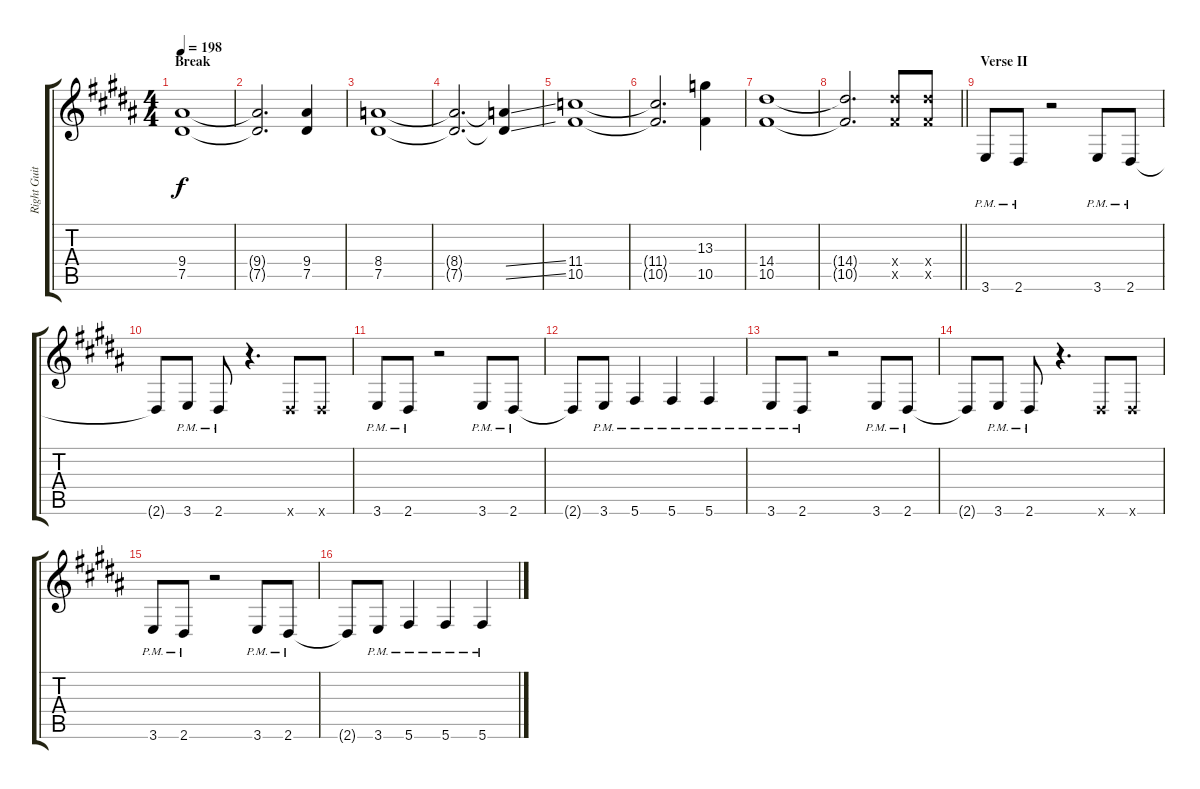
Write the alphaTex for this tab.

\track ("Right Guitar" "Right Guit") {instrument distortionguitar}
\staff {score tabs}
\tuning (Eb4 Bb3 Gb3 Db3 Ab2 Db2) {hide}
\ts (4 4)
\section ("" "Break")
\tempo 198
\clef g2
\ks b
(9.4 7.5).1{dy f} |
(9.4{t} 7.5{t}).2{d} (9.4 7.5).4 |
(8.4 7.5).1 |
(8.4{t} 7.5{t}).2{d} (8.4{ss t} 7.5{ss t}).4 |
(11.4 10.5).1 |
(11.4{t} 10.5{t}).2{d} (13.3 10.5).4 |
(14.4 10.5).1 |
\barLineRight lightlight
(14.4{t} 10.5{t}).2{d} (14.4{x} 10.5{x}).8 (14.4{x} 10.5{x}).8 |
\section ("" "Verse II")
3.6{pm}.8 2.6{pm}.8 r.2 3.6{pm}.8 2.6{pm}.8 |
2.6{t}.8 3.6{pm}.8 2.6{pm}.8 r.4{d} 2.6{x}.8 2.6{x}.8 |
3.6{pm}.8 2.6{pm}.8 r.2 3.6{pm}.8 2.6{pm}.8 |
2.6{t}.8 3.6{pm}.8 5.6{pm}.4 5.6{pm}.4 5.6{pm}.4 |
3.6{pm}.8 2.6{pm}.8 r.2 3.6{pm}.8 2.6{pm}.8 |
2.6{t}.8 3.6{pm}.8 2.6{pm}.8 r.4{d} 2.6{x}.8 2.6{x}.8 |
3.6{pm}.8 2.6{pm}.8 r.2 3.6{pm}.8 2.6{pm}.8 |
2.6{t}.8 3.6{pm}.8 5.6{pm}.4 5.6{pm}.4 5.6{pm}.4
